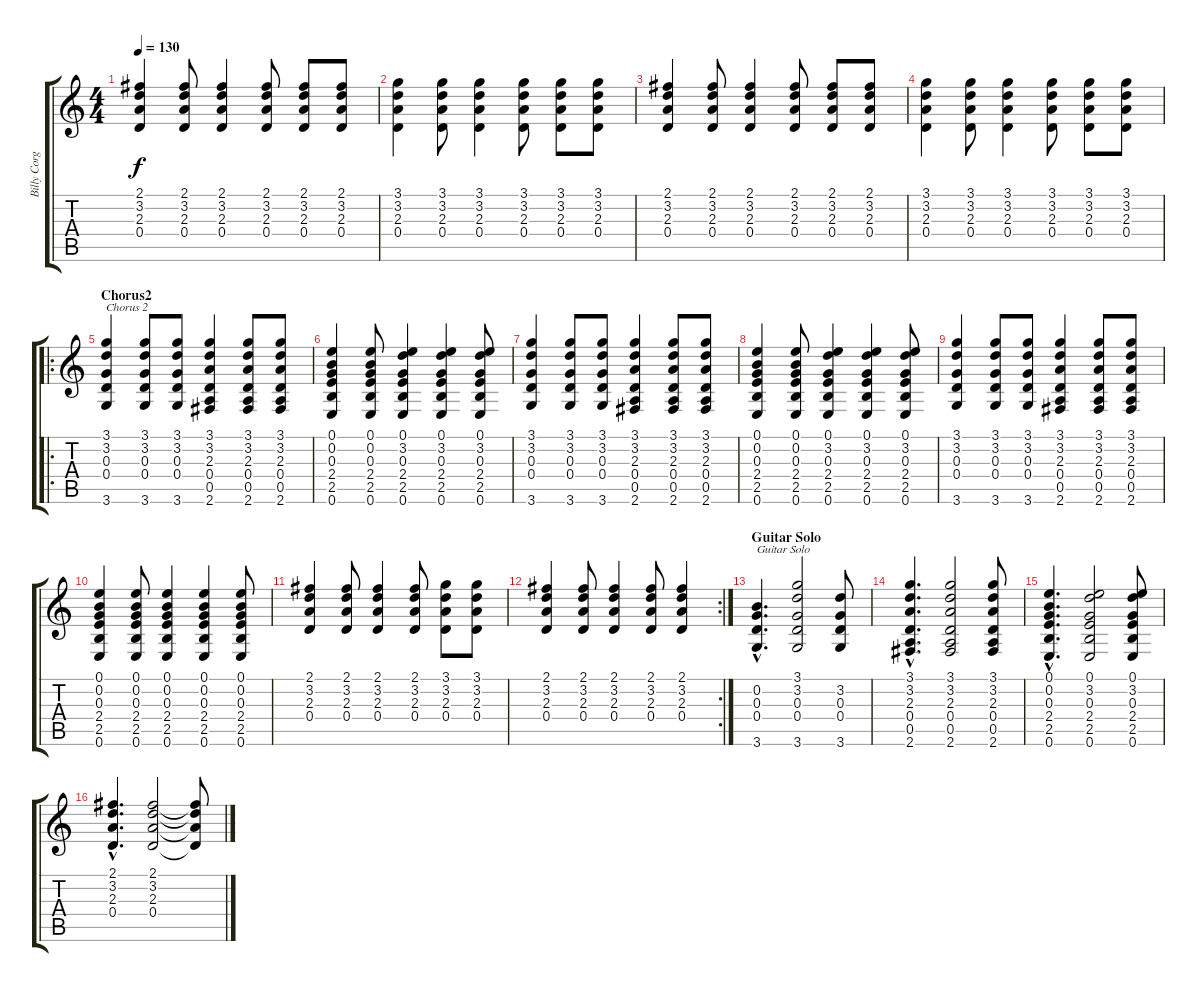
\track ("Billy Corgan" "Billy Corg") {instrument acousticguitarsteel}
\staff {score tabs}
\tuning (E4 B3 G3 D3 A2 E2) {hide}
\ts (4 4)
\tempo 130
\clef g2
\ks c
(2.1 3.2 2.3 0.4).4{dy f} (2.1 3.2 2.3 0.4).8 (2.1 3.2 2.3 0.4).4 (2.1 3.2 2.3 0.4).8 (2.1 3.2 2.3 0.4).8 (2.1 3.2 2.3 0.4).8 |
(3.1 3.2 2.3 0.4).4 (3.1 3.2 2.3 0.4).8 (3.1 3.2 2.3 0.4).4 (3.1 3.2 2.3 0.4).8 (3.1 3.2 2.3 0.4).8 (3.1 3.2 2.3 0.4).8 |
(2.1 3.2 2.3 0.4).4 (2.1 3.2 2.3 0.4).8 (2.1 3.2 2.3 0.4).4 (2.1 3.2 2.3 0.4).8 (2.1 3.2 2.3 0.4).8 (2.1 3.2 2.3 0.4).8 |
(3.1 3.2 2.3 0.4).4 (3.1 3.2 2.3 0.4).8 (3.1 3.2 2.3 0.4).4 (3.1 3.2 2.3 0.4).8 (3.1 3.2 2.3 0.4).8 (3.1 3.2 2.3 0.4).8 |
\ro
\section ("" "Chorus2")
(3.1 3.2 0.3 0.4 3.6).4{txt "Chorus 2"} (3.1 3.2 0.3 0.4 3.6).8 (3.1 3.2 0.3 0.4 3.6).8 (3.1 3.2 2.3 0.4 0.5 2.6).4 (3.1 3.2 2.3 0.4 0.5 2.6).8 (3.1 3.2 2.3 0.4 0.5 2.6).8 |
(0.1 0.2 0.3 2.4 2.5 0.6).4 (0.1 0.2 0.3 2.4 2.5 0.6).8 (0.1 3.2 0.3 2.4 2.5 0.6).4 (0.1 3.2 0.3 2.4 2.5 0.6).4 (0.1 3.2 0.3 2.4 2.5 0.6).8 |
(3.1 3.2 0.3 0.4 3.6).4 (3.1 3.2 0.3 0.4 3.6).8 (3.1 3.2 0.3 0.4 3.6).8 (3.1 3.2 2.3 0.4 0.5 2.6).4 (3.1 3.2 2.3 0.4 0.5 2.6).8 (3.1 3.2 2.3 0.4 0.5 2.6).8 |
(0.1 0.2 0.3 2.4 2.5 0.6).4 (0.1 0.2 0.3 2.4 2.5 0.6).8 (0.1 3.2 0.3 2.4 2.5 0.6).4 (0.1 3.2 0.3 2.4 2.5 0.6).4 (0.1 3.2 0.3 2.4 2.5 0.6).8 |
(3.1 3.2 0.3 0.4 3.6).4 (3.1 3.2 0.3 0.4 3.6).8 (3.1 3.2 0.3 0.4 3.6).8 (3.1 3.2 2.3 0.4 0.5 2.6).4 (3.1 3.2 2.3 0.4 0.5 2.6).8 (3.1 3.2 2.3 0.4 0.5 2.6).8 |
(0.1 0.2 0.3 2.4 2.5 0.6).4 (0.1 0.2 0.3 2.4 2.5 0.6).8 (0.1 0.2 0.3 2.4 2.5 0.6).4 (0.1 0.2 0.3 2.4 2.5 0.6).4 (0.1 0.2 0.3 2.4 2.5 0.6).8 |
(2.1 3.2 2.3 0.4).4 (2.1 3.2 2.3 0.4).8 (2.1 3.2 2.3 0.4).4 (2.1 3.2 2.3 0.4).8 (3.1 3.2 2.3 0.4).8 (3.1 3.2 2.3 0.4).8 |
\rc 2
(2.1 3.2 2.3 0.4).4 (2.1 3.2 2.3 0.4).8 (2.1 3.2 2.3 0.4).4 (2.1 3.2 2.3 0.4).8 (2.1 3.2 2.3 0.4).4 |
\section ("" "Guitar Solo")
(0.2{hac} 0.3{hac} 0.4{hac} 3.6{hac}).4{d txt "Guitar Solo"} (3.1 3.2 0.3 0.4 3.6).2 (3.2 0.3 0.4 3.6).8 |
(3.1{hac} 3.2{hac} 2.3{hac} 0.4{hac} 0.5{hac} 2.6{hac}).4{d} (3.1 3.2 2.3 0.4 0.5 2.6).2 (3.1 3.2 2.3 0.4 0.5 2.6).8 |
(0.1{hac} 0.2{hac} 0.3{hac} 2.4{hac} 2.5{hac} 0.6{hac}).4{d} (0.1 3.2 0.3 2.4 2.5 0.6).2 (0.1 3.2 0.3 2.4 2.5 0.6).8 |
(2.1{hac} 3.2{hac} 2.3{hac} 0.4{hac}).4{d} (2.1 3.2 2.3 0.4).2 (2.1{t} 3.2{t} 2.3{t} 0.4{t}).8
